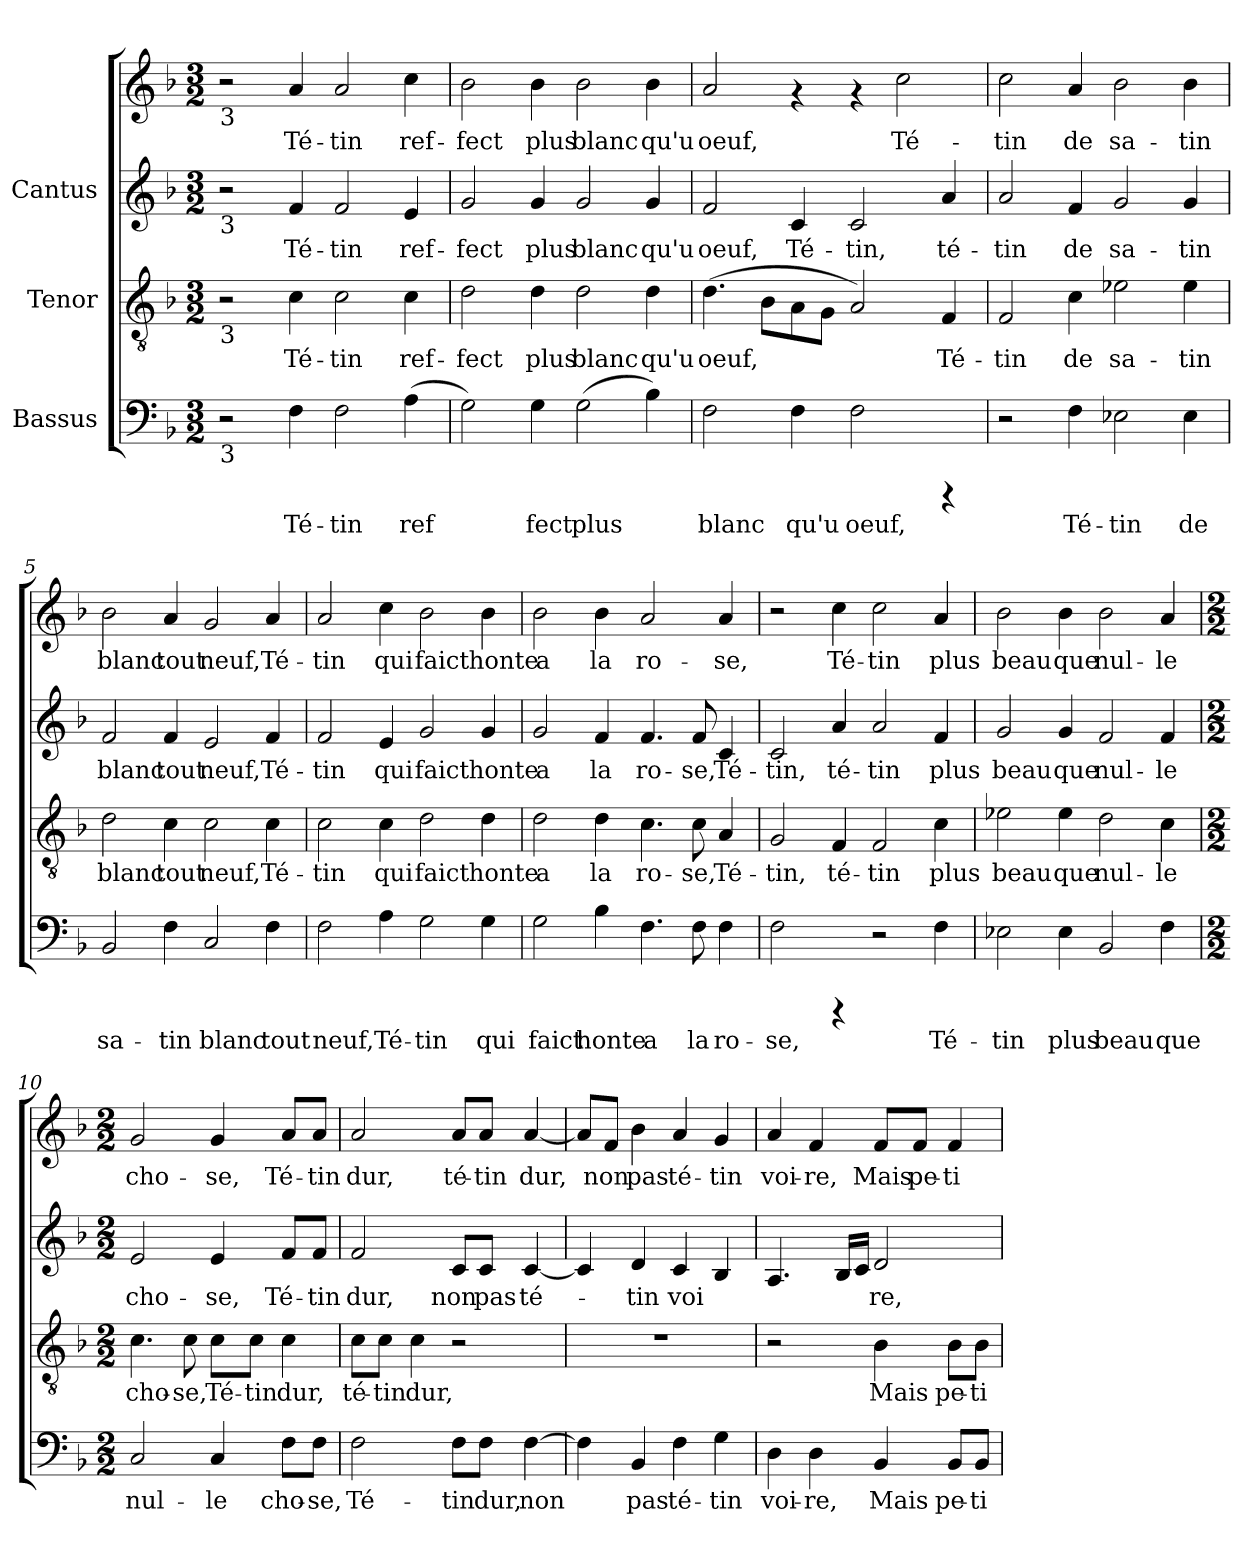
**kern	**text	**kern	**text	**kern	**text	**kern	**text
*part3	*part3	*part2	*part2	*part1	*part1	*part1	*part1
*staff4	*staff4	*staff3	*staff3	*staff2	*staff2	*staff1	*staff1
*I"Bassus	*	*I"Tenor	*	*I"Cantus	*	*	*
!!LO:PB:g=z
*stria5	*	*stria5	*	*stria5	*	*stria5	*
*clefF4	*	*clefGv2	*	*clefG2	*	*clefG2	*
*k[b-]	*	*k[b-]	*	*k[b-]	*	*k[b-]	*
*F:	*	*F:	*	*F:	*	*F:	*
*M3/2	*	*M3/2	*	*M3/2	*	*M3/2	*
*MM198	*	*MM198	*	*MM198	*	*MM198	*
=1	=1	=1	=1	=1	=1	=1	=1
!	!	!	!	!	!	!LO:TX:b:t=3	!
!	!	!	!	!LO:TX:b:t=3	!	!	!
!	!	!LO:TX:b:t=3	!	!	!	!	!
!LO:TX:b:t=3	!	!	!	!	!	!	!
2r	.	2r	.	2r	.	2r	.
!	!LO:LY:b:cj	!	!LO:LY:b:cj	!	!LO:LY:b:cj	!	!LO:LY:b:cj
4F\	Té-	4c\	Té-	4f/	-Té-	4a/	Té-
!	!LO:LY:b:cj	!	!LO:LY:b:cj	!	!LO:LY:b:cj	!	!LO:LY:b:cj
2F\	-tin	2c\	-tin	2f/	-tin	2a/	-tin
!	!LO:LY:b:cj	!	!LO:LY:b:cj	!	!LO:LY:b:cj	!	!LO:LY:b:cj
(>4A\	ref-	4c\	ref-	4e/	ref-	4cc\	ref-
=2	=2	=2	=2	=2	=2	=2	=2
!	!LO:LY:b:cj	!	!LO:LY:b:cj	!	!LO:LY:b:cj	!	!LO:LY:b:cj
2G\)	-	2d\	-fect	2g/	fect	2b-\	-fect
!	!LO:LY:b:cj	!	!LO:LY:b:cj	!	!LO:LY:b:cj	!	!LO:LY:b:cj
4G\	fect	4d\	plus	4g/	plus	4b-\	plus
!	!LO:LY:b:cj	!	!LO:LY:b:cj	!	!LO:LY:b:cj	!	!LO:LY:b:cj
(>2G\	plus	2d\	blanc	2g/	blanc	2b-\	blanc
!	!LO:LY:b:cj	!	!LO:LY:b:cj	!	!LO:LY:b:cj	!	!LO:LY:b:cj
4B-\)	.	4d\	qu'u	4g/	qu'u	4b-\	qu'u
=3	=3	=3	=3	=3	=3	=3	=3
!	!LO:LY:b:cj	!	!LO:LY:b:cj	!	!LO:LY:b:cj	!	!LO:LY:b:cj
2F\	blanc	(>4.d\	oeuf,	2f/	-oeuf,	2a/	oeuf,
!	!	!	!LO:LY:b:cj	!	!	!	!
.	.	8B-\L	.	.	.	.	.
!	!LO:LY:b:cj	!	!LO:LY:b:cj	!	!LO:LY:b:cj	!	!
4F\	qu'u	8A\	.	4c/	Té-	4rf	.
!	!	!	!LO:LY:b:cj	!	!	!	!
.	.	8G\J	.	.	.	.	.
!	!LO:LY:b:cj	!	!LO:LY:b:cj	!	!LO:LY:b:cj	!	!
2F\	oeuf,	2A/)	.	2c/	-tin,	4rf	.
!	!	!	!	!	!	!	!LO:LY:b:cj
.	.	.	.	.	.	2cc\	Té-
!	!	!	!LO:LY:b:cj	!	!LO:LY:b:cj	!	!
4rCCC	.	4F/	Té-	4a/	té-	.	.
=4	=4	=4	=4	=4	=4	=4	=4
!	!	!	!LO:LY:b:cj	!	!LO:LY:b:cj	!	!LO:LY:b:cj
2r	.	2F/	-tin	2a/	tin	2cc\	-tin
!	!LO:LY:b:cj	!	!LO:LY:b:cj	!	!LO:LY:b:cj	!	!LO:LY:b:cj
4F\	Té-	4c\	de	4f/	de	4a/	de
!	!LO:LY:b:cj	!	!LO:LY:b:cj	!	!LO:LY:b:cj	!	!LO:LY:b:cj
2E-X\	-tin	2e-X\	sa-	2g/	sa-	2b-\	sa-
!	!LO:LY:b:cj	!	!LO:LY:b:cj	!	!LO:LY:b:cj	!	!LO:LY:b:cj
4E-\	de	4e-\	-tin	4g/	-tin	4b-\	-tin
!!LO:LB:g=z
=5	=5	=5	=5	=5	=5	=5	=5
!	!LO:LY:b:cj	!	!LO:LY:b:cj	!	!LO:LY:b:cj	!	!LO:LY:b:cj
2BB-/	sa-	2d\	blanc	2f/	-blanc	2b-\	blanc
!	!LO:LY:b:cj	!	!LO:LY:b:cj	!	!LO:LY:b:cj	!	!LO:LY:b:cj
4F\	-tin	4c\	tout	4f/	tout	4a/	tout
!	!LO:LY:b:cj	!	!LO:LY:b:cj	!	!LO:LY:b:cj	!	!LO:LY:b:cj
2C/	blanc	2c\	neuf,	2e/	neuf,	2g/	neuf,
!	!LO:LY:b:cj	!	!LO:LY:b:cj	!	!LO:LY:b:cj	!	!LO:LY:b:cj
4F\	tout	4c\	Té-	4f/	Té-	4a/	Té-
=6	=6	=6	=6	=6	=6	=6	=6
!	!LO:LY:b:cj	!	!LO:LY:b:cj	!	!LO:LY:b:cj	!	!LO:LY:b:cj
2F\	neuf,	2c\	-tin	2f/	tin	2a/	-tin
!	!LO:LY:b:cj	!	!LO:LY:b:cj	!	!LO:LY:b:cj	!	!LO:LY:b:cj
4A\	Té-	4c\	qui	4e/	qui	4cc\	qui
!	!LO:LY:b:cj	!	!LO:LY:b:cj	!	!LO:LY:b:cj	!	!LO:LY:b:cj
2G\	-tin	2d\	faict	2g/	faict	2b-\	faict
!	!LO:LY:b:cj	!	!LO:LY:b:cj	!	!LO:LY:b:cj	!	!LO:LY:b:cj
4G\	qui	4d\	honte	4g/	honte	4b-\	honte
=7	=7	=7	=7	=7	=7	=7	=7
!	!LO:LY:b:cj	!	!LO:LY:b:cj	!	!LO:LY:b:cj	!	!LO:LY:b:cj
2G\	faict	2d\	a	2g/	a	2b-\	a
!	!LO:LY:b:cj	!	!LO:LY:b:cj	!	!LO:LY:b:cj	!	!LO:LY:b:cj
4B-\	honte	4d\	la	4f/	la	4b-\	la
!	!LO:LY:b:cj	!	!LO:LY:b:cj	!	!LO:LY:b:cj	!	!LO:LY:b:cj
4.F\	a	4.c\	ro-	4.f/	ro-	2a/	ro-
!	!LO:LY:b:cj	!	!LO:LY:b:cj	!	!LO:LY:b:cj	!	!
8F\	la	8c\	-se,	8f/	-se,	.	.
!	!LO:LY:b:cj	!	!LO:LY:b:cj	!	!LO:LY:b:cj	!	!LO:LY:b:cj
4F\	ro-	4A/	Té-	4c/	Té-	4a/	-se,
=8	=8	=8	=8	=8	=8	=8	=8
!	!LO:LY:b:cj	!	!LO:LY:b:cj	!	!LO:LY:b:cj	!	!
2F\	-se,	2G/	-tin,	2c/	tin,	2r	.
!	!	!	!LO:LY:b:cj	!	!LO:LY:b:cj	!	!LO:LY:b:cj
4rCCC	.	4F/	té-	4a/	té-	4cc\	-Té-
!	!	!	!LO:LY:b:cj	!	!LO:LY:b:cj	!	!LO:LY:b:cj
2r	.	2F/	-tin	2a/	-tin	2cc\	-tin
!	!LO:LY:b:cj	!	!LO:LY:b:cj	!	!LO:LY:b:cj	!	!LO:LY:b:cj
4F\	Té-	4c\	plus	4f/	plus	4a/	plus
!!LO:LB:g=z
=9	=9	=9	=9	=9	=9	=9	=9
!	!LO:LY:b:cj	!	!LO:LY:b:cj	!	!LO:LY:b:cj	!	!LO:LY:b:cj
2E-X\	-tin	2e-X\	beau	2g/	beau	2b-\	beau
!	!LO:LY:b:cj	!	!LO:LY:b:cj	!	!LO:LY:b:cj	!	!LO:LY:b:cj
4E-\	plus	4e-\	que	4g/	que	4b-\	que
!	!LO:LY:b:cj	!	!LO:LY:b:cj	!	!LO:LY:b:cj	!	!LO:LY:b:cj
2BB-/	beau	2d\	nul-	2f/	nul-	2b-\	nul-
!	!LO:LY:b:cj	!	!LO:LY:b:cj	!	!LO:LY:b:cj	!	!LO:LY:b:cj
4F\	que	4c\	-le	4f/	-le	4a/	-le
=10	=10	=10	=10	=10	=10	=10	=10
*M2/2	*	*M2/2	*	*M2/2	*	*M2/2	*
*	*	*	*	*	*	*MM132	*
!	!LO:LY:b:cj	!	!LO:LY:b:cj	!	!LO:LY:b:cj	!	!LO:LY:b:cj
2C/	nul-	4.c\	cho-	2e/	cho-	2g/	cho-
!	!	!	!LO:LY:b:cj	!	!	!	!
.	.	8c\	-se,	.	.	.	.
!	!LO:LY:b:cj	!	!LO:LY:b:cj	!	!LO:LY:b:cj	!	!LO:LY:b:cj
4C/	-le	8c\L	Té-	4e/	-se,	4g/	-se,
!	!	!	!LO:LY:b:cj	!	!	!	!
.	.	8c\J	-tin	.	.	.	.
!	!LO:LY:b:cj	!	!LO:LY:b:cj	!	!LO:LY:b:cj	!	!LO:LY:b:cj
8F\L	cho-	4c\	dur,	8f/L	Té-	8a/L	Té-
!	!LO:LY:b:cj	!	!	!	!LO:LY:b:cj	!	!LO:LY:b:cj
8F\J	-se,	.	.	8f/J	-tin	8a/J	-tin
=11	=11	=11	=11	=11	=11	=11	=11
!	!LO:LY:b:cj	!	!LO:LY:b:cj	!	!LO:LY:b:cj	!	!LO:LY:b:cj
2F\	Té-	8c\L	té-	2f/	dur,	2a/	dur,
!	!	!	!LO:LY:b:cj	!	!	!	!
.	.	8c\J	-tin	.	.	.	.
!	!	!	!LO:LY:b:cj	!	!	!	!
.	.	4c\	dur,	.	.	.	.
!	!LO:LY:b:cj	!	!	!	!LO:LY:b:cj	!	!LO:LY:b:cj
8F\L	-tin	2r	.	8c/L	non	8a/L	té-
!	!LO:LY:b:cj	!	!	!	!LO:LY:b:cj	!	!LO:LY:b:cj
8F\J	dur,	.	.	8c/J	pas	8a/J	-tin
!	!LO:LY:b:cj	!	!	!	!LO:LY:b:cj	!	!LO:LY:b:cj
[>4F\	non	.	.	[<4c/	té-	[<4a/	dur,
=12	=12	=12	=12	=12	=12	=12	=12
!	!LO:LY:b:cj	!	!	!	!LO:LY:b:cj	!	!LO:LY:b:cj
4F\]	.	1r	.	4c/]	.	8a/L]	-
!	!	!	!	!	!	!	!LO:LY:b:cj
.	.	.	.	.	.	8f/J	non
!	!LO:LY:b:cj	!	!	!	!LO:LY:b:cj	!	!LO:LY:b:cj
4BB-/	pas	.	.	4d/	tin	4b-\	pas
!	!LO:LY:b:cj	!	!	!	!LO:LY:b:cj	!	!LO:LY:b:cj
4F\	té-	.	.	4c/	voi-	4a/	té-
!	!LO:LY:b:cj	!	!	!	!LO:LY:b:cj	!	!LO:LY:b:cj
4G\	-tin	.	.	4B-/	--	4g/	-tin
!!LO:PB:g=z
=13	=13	=13	=13	=13	=13	=13	=13
!	!LO:LY:b:cj	!	!	!	!LO:LY:b:cj	!	!LO:LY:b:cj
4D\	voi-	2r	.	4.A/	-	4a/	-voi-
!	!LO:LY:b:cj	!	!	!	!	!	!LO:LY:b:cj
4D\	-re,	.	.	.	.	4f/	-re,
!	!	!	!	!	!LO:LY:b:cj	!	!
.	.	.	.	16B-/L	.	.	.
!	!	!	!	!	!LO:LY:b:cj	!	!
.	.	.	.	16c/J	.	.	.
!	!LO:LY:b:cj	!	!LO:LY:b:cj	!	!LO:LY:b:cj	!	!LO:LY:b:cj
4BB-/	Mais	4B-\	Mais	2d/	re,	8f/L	Mais
!	!	!	!	!	!	!	!LO:LY:b:cj
.	.	.	.	.	.	8f/J	pe-
!	!LO:LY:b:cj	!	!LO:LY:b:cj	!	!	!	!LO:LY:b:cj
8BB-/L	pe-	8B-\L	pe-	.	.	4f/	-ti-
!	!LO:LY:b:cj	!	!LO:LY:b:cj	!	!	!	!
8BB-/J	-ti-	8B-\J	-ti-	.	.	.	.
=	=	=	=	=	=	=	=
*-	*-	*-	*-	*-	*-	*-	*-
